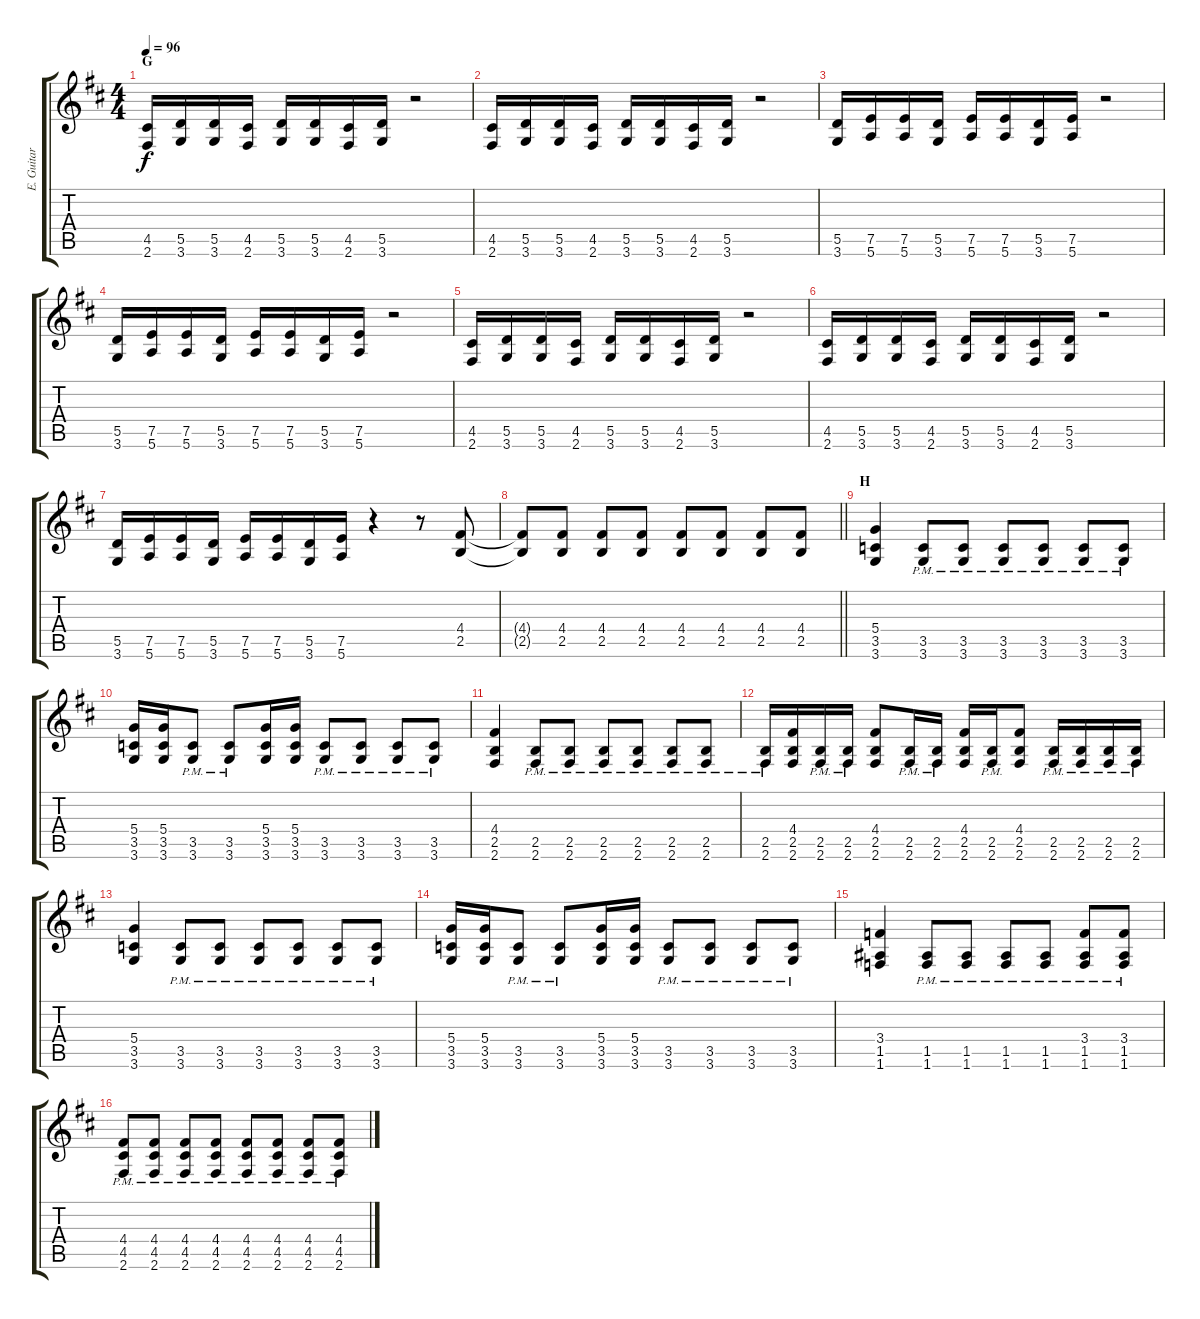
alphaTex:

\track ("E. Guitar III (Right Channel)" "E. Guitar ") {instrument electricguitarclean}
\staff {score tabs}
\tuning (E4 B3 G3 D3 A2 E2) {hide}
\ts (4 4)
\section ("" "G")
\tempo 96
\clef g2
\ks d
(4.5 2.6).16{dy f} (5.5 3.6).16 (5.5 3.6).16 (4.5 2.6).16 (5.5 3.6).16 (5.5 3.6).16 (4.5 2.6).16 (5.5 3.6).16 r.2 |
(4.5 2.6).16 (5.5 3.6).16 (5.5 3.6).16 (4.5 2.6).16 (5.5 3.6).16 (5.5 3.6).16 (4.5 2.6).16 (5.5 3.6).16 r.2 |
(5.5 3.6).16 (7.5 5.6).16 (7.5 5.6).16 (5.5 3.6).16 (7.5 5.6).16 (7.5 5.6).16 (5.5 3.6).16 (7.5 5.6).16 r.2 |
(5.5 3.6).16 (7.5 5.6).16 (7.5 5.6).16 (5.5 3.6).16 (7.5 5.6).16 (7.5 5.6).16 (5.5 3.6).16 (7.5 5.6).16 r.2 |
(4.5 2.6).16 (5.5 3.6).16 (5.5 3.6).16 (4.5 2.6).16 (5.5 3.6).16 (5.5 3.6).16 (4.5 2.6).16 (5.5 3.6).16 r.2 |
(4.5 2.6).16 (5.5 3.6).16 (5.5 3.6).16 (4.5 2.6).16 (5.5 3.6).16 (5.5 3.6).16 (4.5 2.6).16 (5.5 3.6).16 r.2 |
(5.5 3.6).16 (7.5 5.6).16 (7.5 5.6).16 (5.5 3.6).16 (7.5 5.6).16 (7.5 5.6).16 (5.5 3.6).16 (7.5 5.6).16 r.4 r.8 (4.4 2.5).8 |
\barLineRight lightlight
(4.4{t} 2.5{t}).8 (4.4 2.5).8 (4.4 2.5).8 (4.4 2.5).8 (4.4 2.5).8 (4.4 2.5).8 (4.4 2.5).8 (4.4 2.5).8 |
\section ("" "H")
(5.4 3.5 3.6).4 (3.5{pm} 3.6{pm}).8 (3.5{pm} 3.6{pm}).8 (3.5{pm} 3.6{pm}).8 (3.5{pm} 3.6{pm}).8 (3.5{pm} 3.6{pm}).8 (3.5{pm} 3.6{pm}).8 |
(5.4 3.5 3.6).16 (5.4 3.5 3.6).16 (3.5{pm} 3.6{pm}).8 (3.5{pm} 3.6{pm}).8 (5.4 3.5 3.6).16 (5.4 3.5 3.6).16 (3.5{pm} 3.6{pm}).8 (3.5{pm} 3.6{pm}).8 (3.5{pm} 3.6{pm}).8 (3.5{pm} 3.6{pm}).8 |
(4.4 2.5 2.6).4 (2.5{pm} 2.6{pm}).8 (2.5{pm} 2.6{pm}).8 (2.5{pm} 2.6{pm}).8 (2.5{pm} 2.6{pm}).8 (2.5{pm} 2.6{pm}).8 (2.5{pm} 2.6{pm}).8 |
(2.5{pm} 2.6{pm}).16 (4.4 2.5 2.6).16 (2.5{pm} 2.6{pm}).16 (2.5{pm} 2.6{pm}).16 (4.4 2.5 2.6).8 (2.5{pm} 2.6{pm}).16 (2.5{pm} 2.6{pm}).16 (4.4 2.5 2.6).16 (2.5{pm} 2.6{pm}).16 (4.4 2.5 2.6).8 (2.5{pm} 2.6{pm}).16 (2.5{pm} 2.6{pm}).16 (2.5{pm} 2.6{pm}).16 (2.5{pm} 2.6{pm}).16 |
(5.4 3.5 3.6).4 (3.5{pm} 3.6{pm}).8 (3.5{pm} 3.6{pm}).8 (3.5{pm} 3.6{pm}).8 (3.5{pm} 3.6{pm}).8 (3.5{pm} 3.6{pm}).8 (3.5{pm} 3.6{pm}).8 |
(5.4 3.5 3.6).16 (5.4 3.5 3.6).16 (3.5{pm} 3.6{pm}).8 (3.5{pm} 3.6{pm}).8 (5.4 3.5 3.6).16 (5.4 3.5 3.6).16 (3.5{pm} 3.6{pm}).8 (3.5{pm} 3.6{pm}).8 (3.5{pm} 3.6{pm}).8 (3.5{pm} 3.6{pm}).8 |
(3.4 1.5 1.6).4 (1.5{pm} 1.6{pm}).8 (1.5{pm} 1.6{pm}).8 (1.5{pm} 1.6{pm}).8 (1.5{pm} 1.6{pm}).8 (3.4{pm} 1.5{pm} 1.6{pm}).8 (3.4{pm} 1.5{pm} 1.6{pm}).8 |
(4.4{pm} 4.5{pm} 2.6{pm}).8 (4.4{pm} 4.5{pm} 2.6{pm}).8 (4.4{pm} 4.5{pm} 2.6{pm}).8 (4.4{pm} 4.5{pm} 2.6{pm}).8 (4.4{pm} 4.5{pm} 2.6{pm}).8 (4.4{pm} 4.5{pm} 2.6{pm}).8 (4.4{pm} 4.5{pm} 2.6{pm}).8 (4.4{pm} 4.5{pm} 2.6{pm}).8
